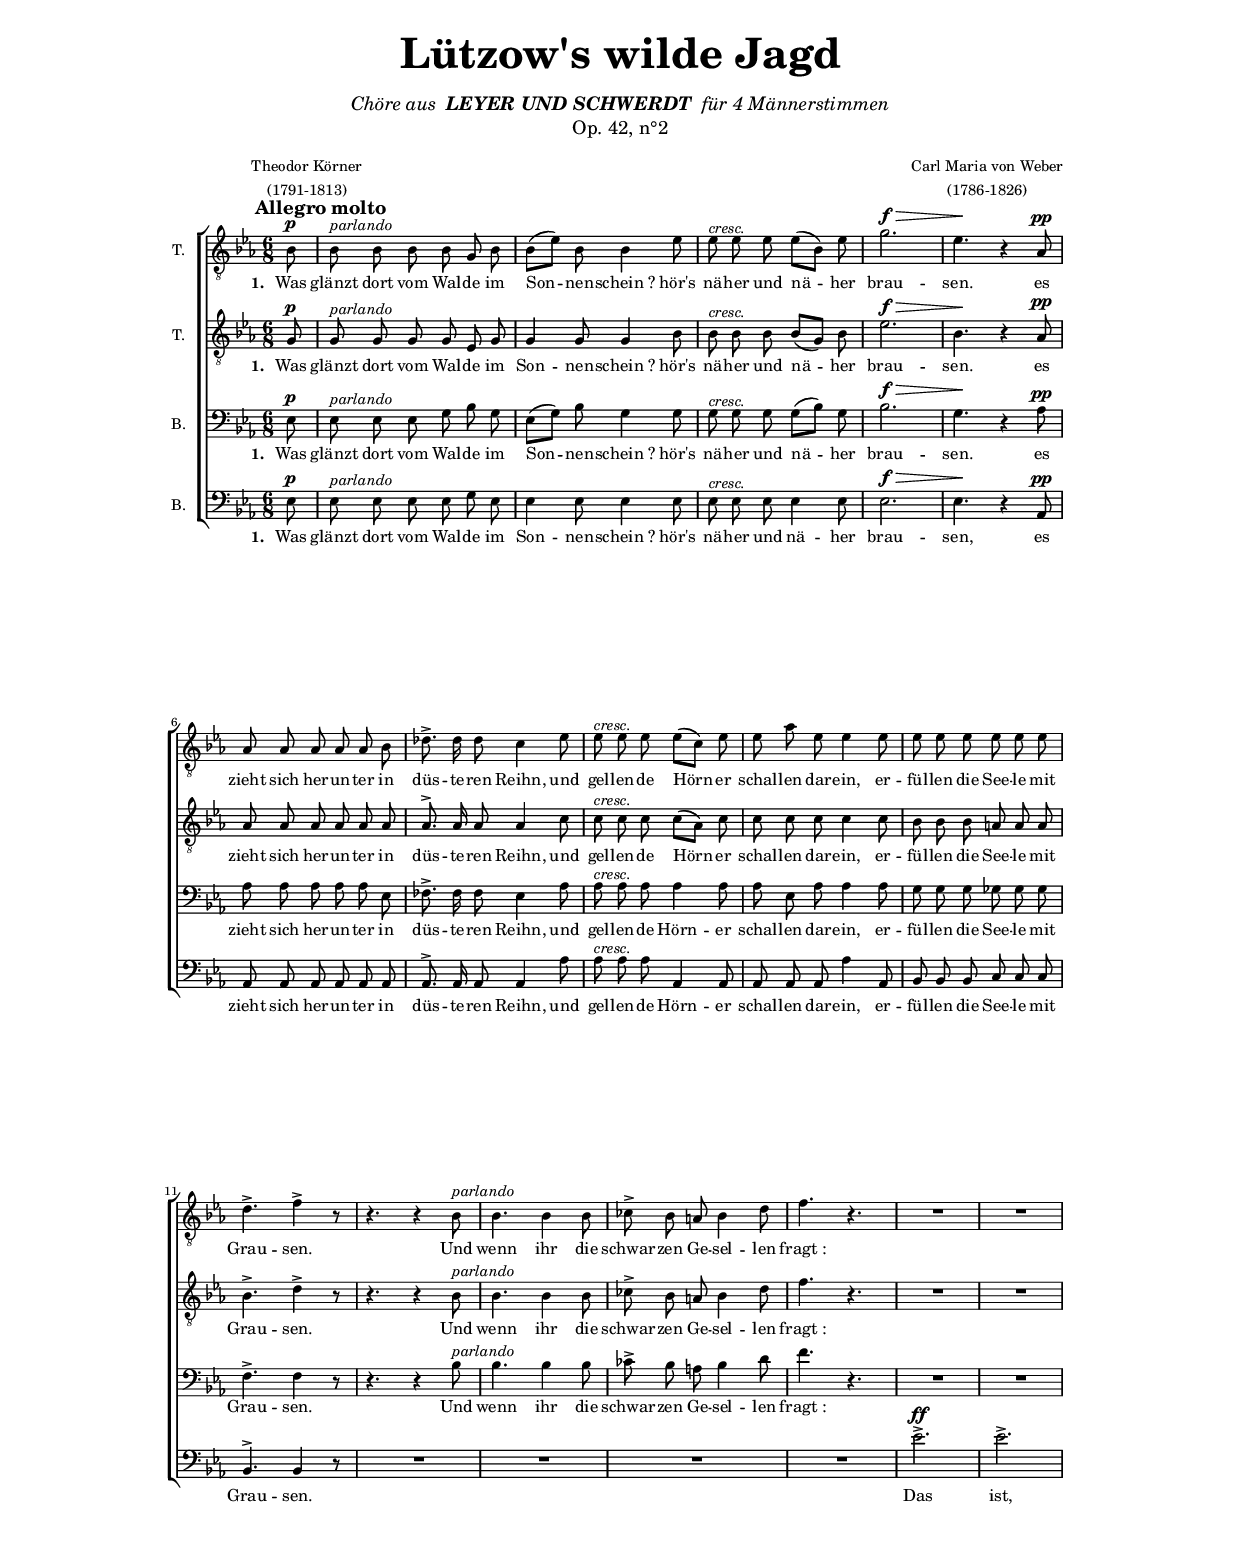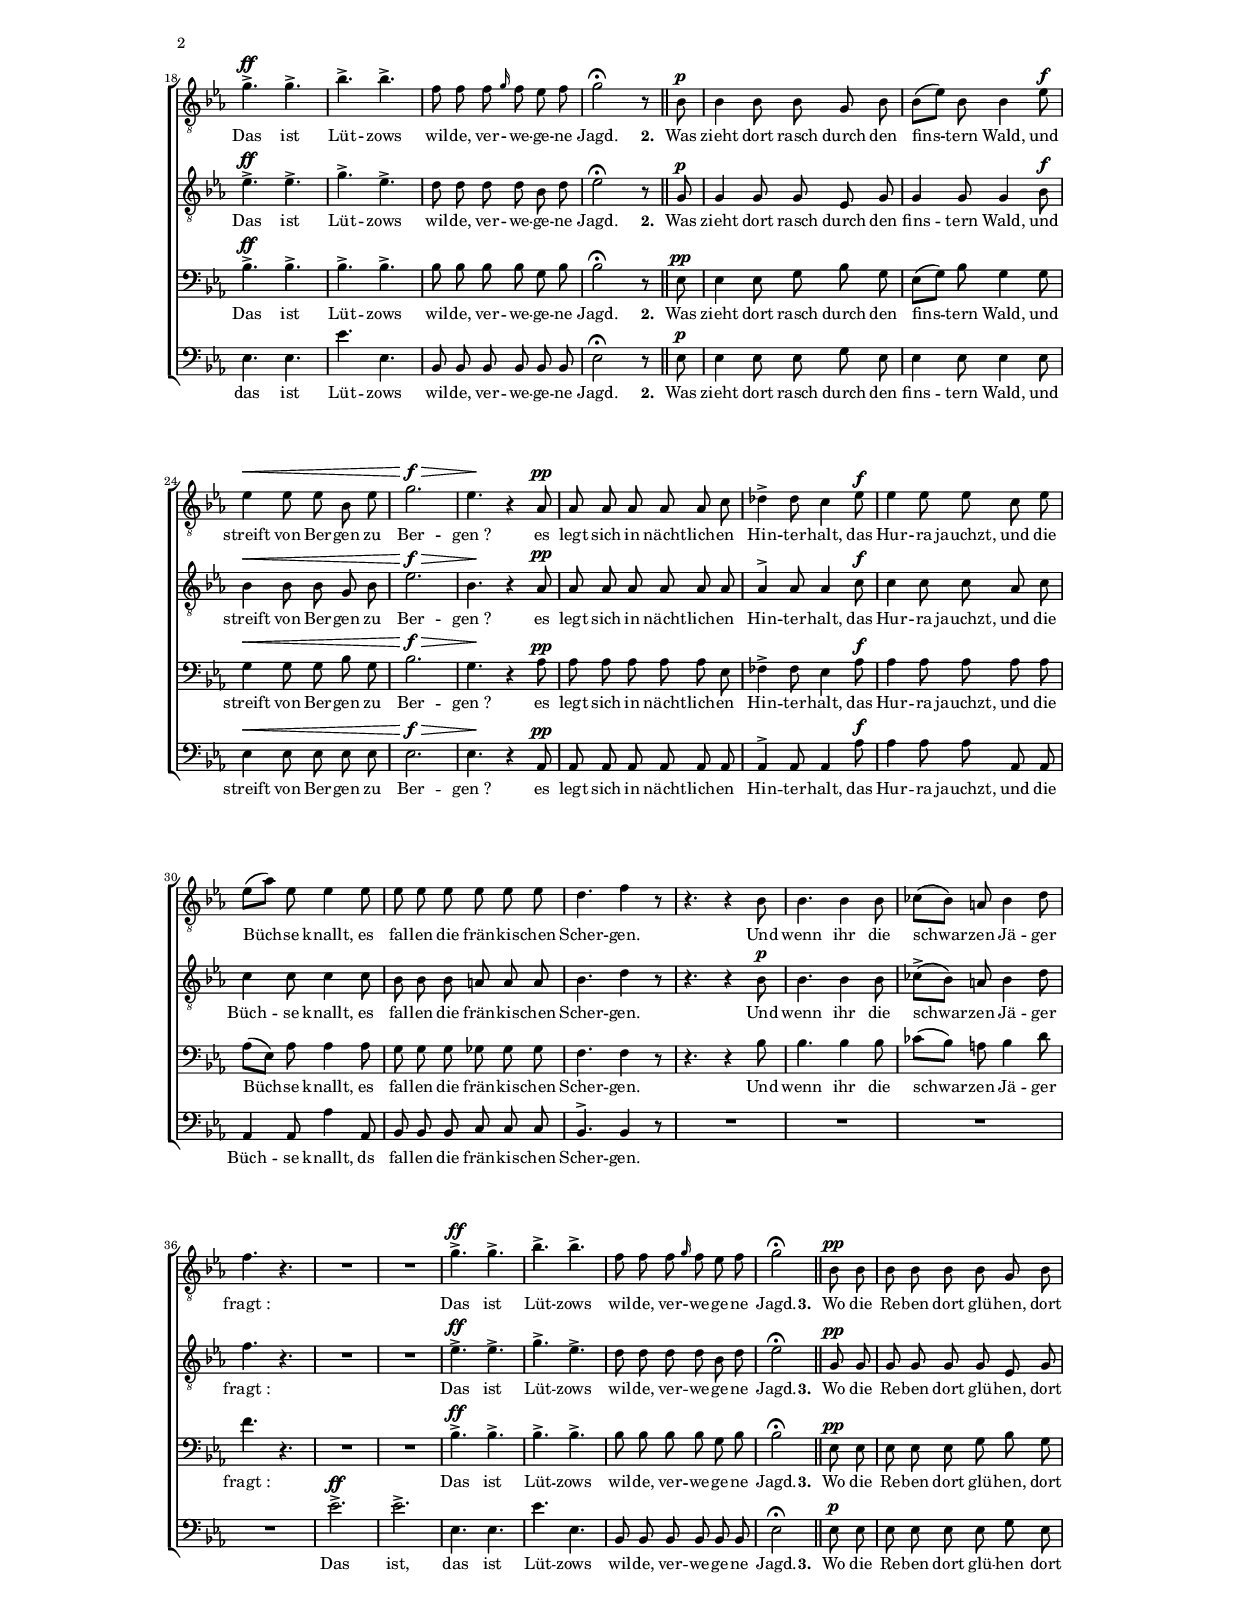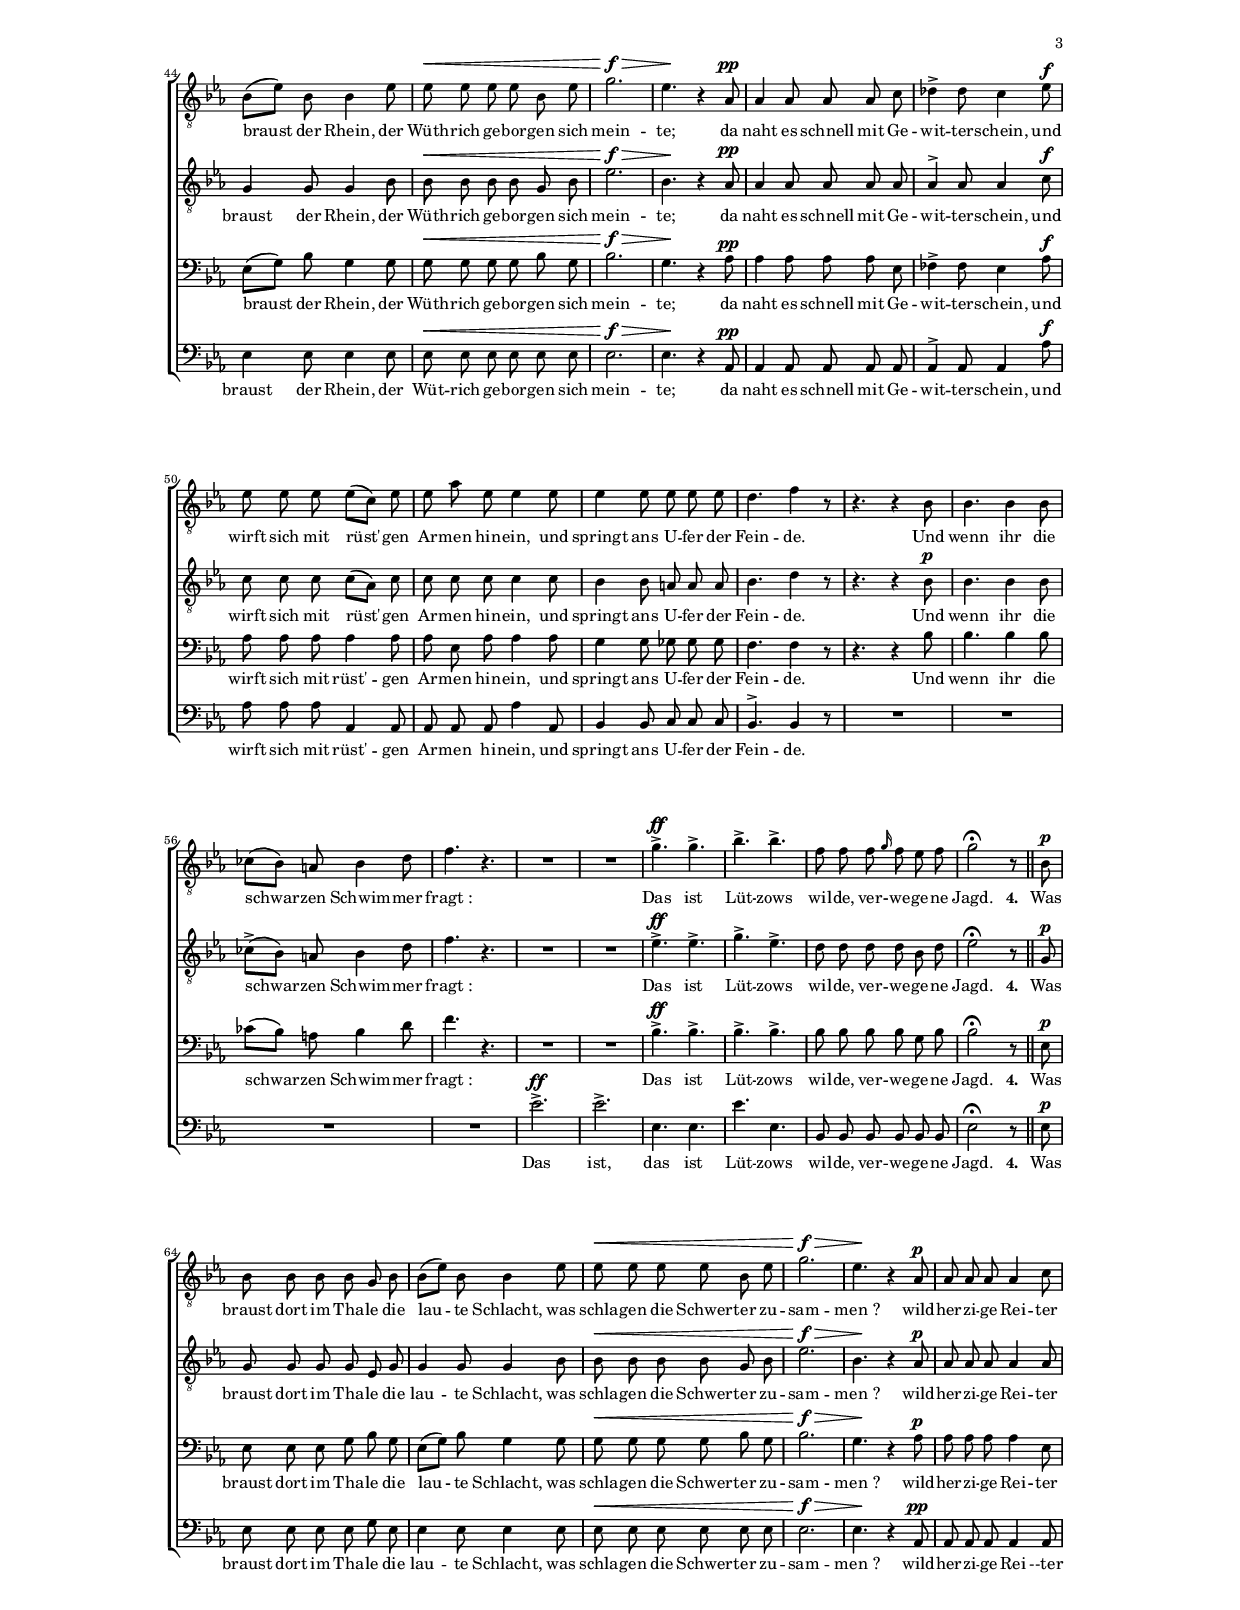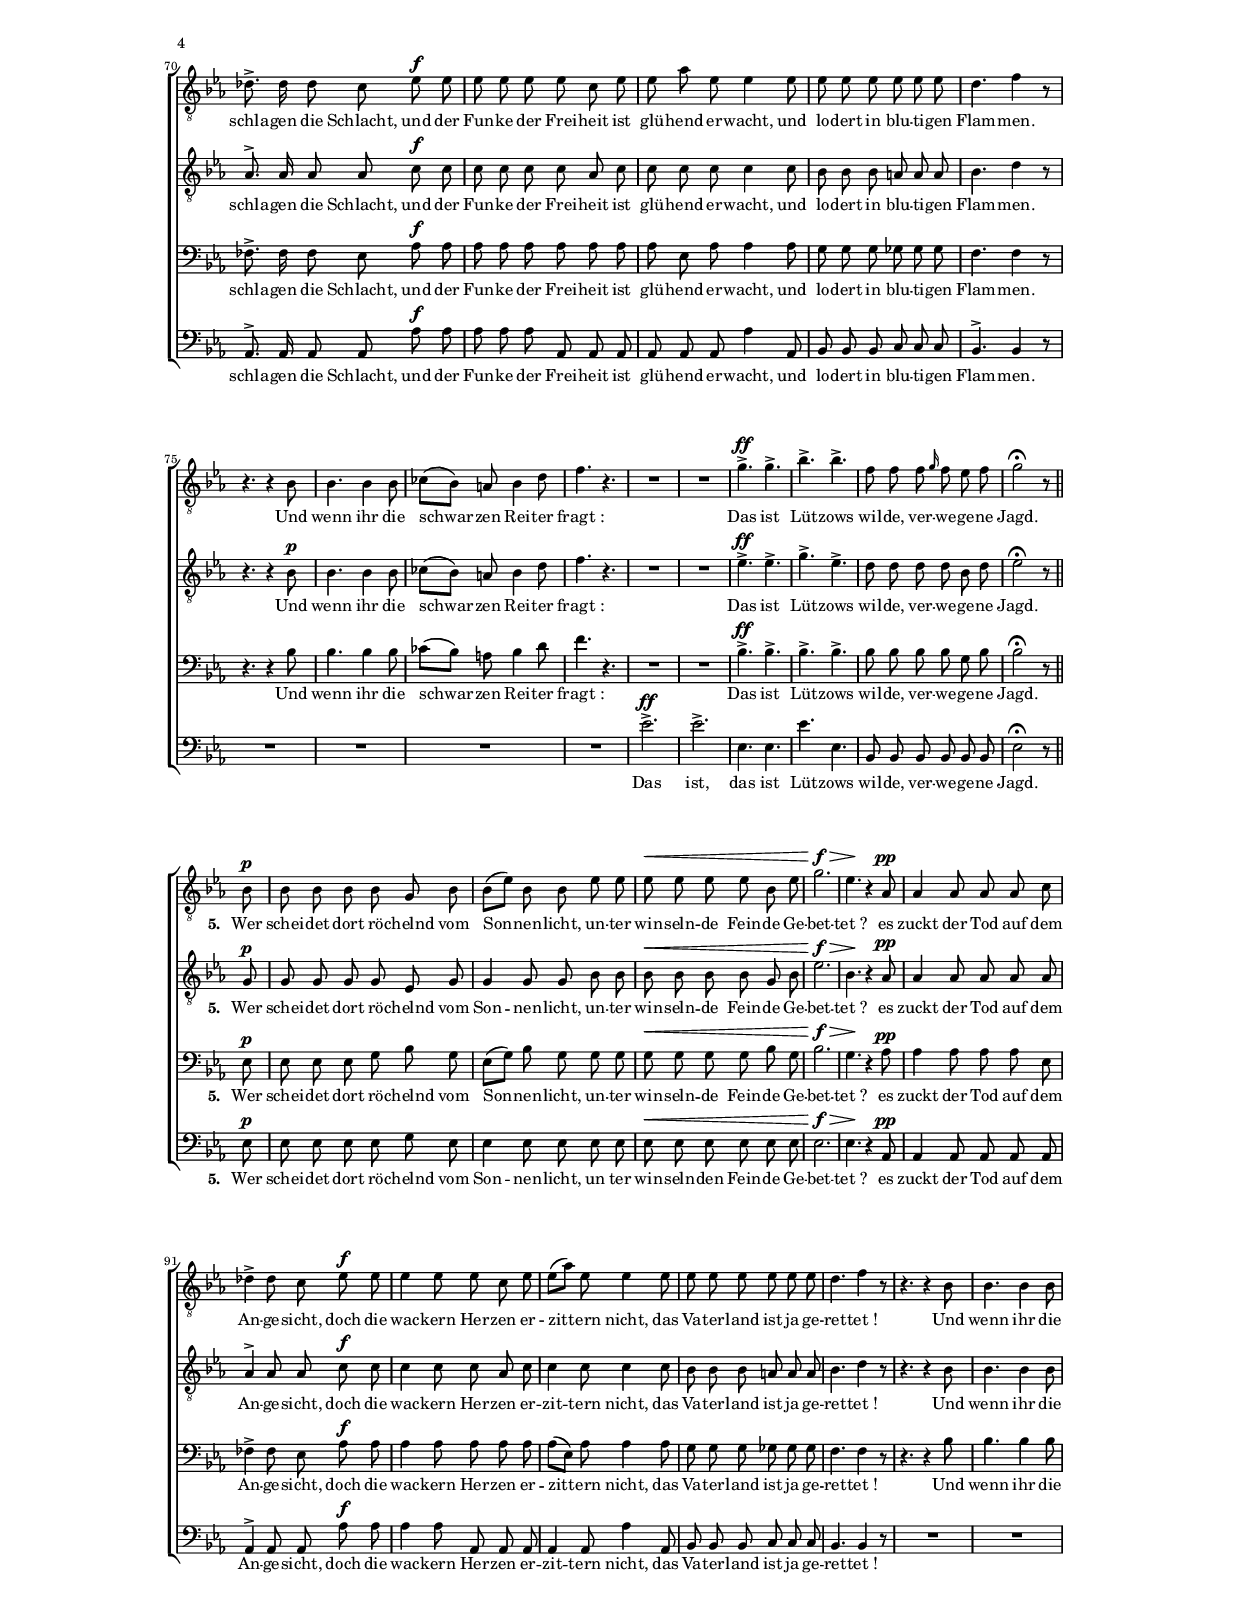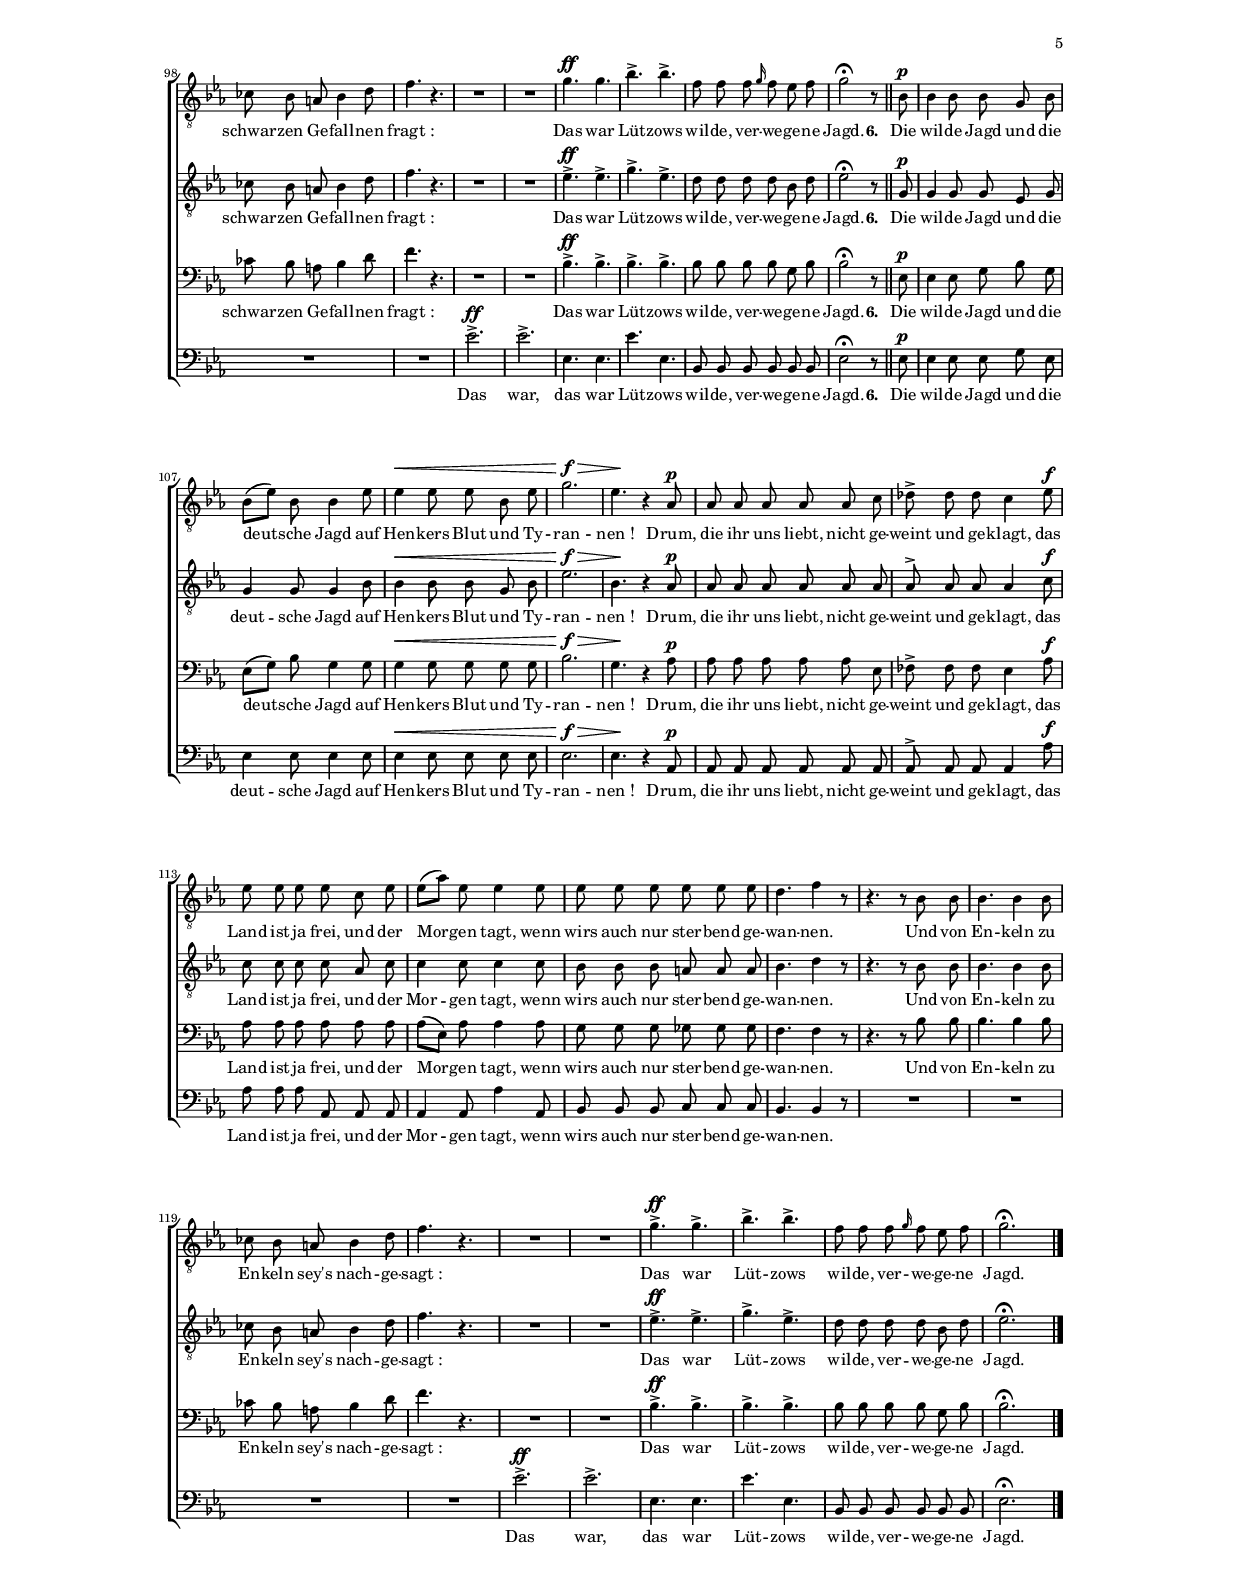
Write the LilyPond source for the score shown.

\version "2.12.3"

%---------------------------------------------------------------------------
%
%---------------------------------------------------------------------------

\paper {
	line-width = 15\cm
	top-margin = 1.2\cm
	bottom-margin = 2.4\cm
	after-title-space = 4\cm
	indent = 0.5\cm
	% annotate-spacing = ##t

}

#(set-global-staff-size 13)
#(ly:set-option 'point-and-click #f)

%---------------------------------------------------------------------------
%
%---------------------------------------------------------------------------

\header {
	title = \markup \center-column {
		\pad-markup #3 \fontsize #+5 {
			"Lützow's wilde Jagd"
		}
	}
	subtitle = \markup \center-column {
		\fontsize #+1 \medium \italic {
			\line { "Chöre aus" \bold " LEYER UND SCHWERDT" \medium " für 4 Männerstimmen" }
			\line { \upright "Op. 42, n°2" }
		}
	}
	poet = \markup {
		\hspace #11 \center-column {
			"Theodor Körner"
			"(1791-1813)"
		}
	}
	composer = \markup {
		\pad-to-box #'(0 . 0) #'(0 . 5)
		\center-column {
			"Carl Maria von Weber"
			"(1786-1826)"
		}
	}
}

%---------------------------------------------------------------------------
%
%---------------------------------------------------------------------------

global = {
	\time 6/8
	\key es \major
	\override DynamicTextSpanner #'dash-period = #-1.0
	\override Score.Hairpin #'to-barline = ##f
}
print = {
	\autoBeamOff
	\dynamicUp
}
mid = {
	\tempo 4=105
}

meter = \markup { \halign #1.6 \pad-to-box #'(0 . 0) #'(-4 . 0) \bold { Rasch und feurig } }
cres = \markup { \italic { cresc. } }
dim = \markup { \italic { dim. } }
par = \markup { \italic { parlando } }

% lang = \markup { Langsamer. }
% rit = \markup { \italic { Riten. } }
% rin = \markup { \italic { Rinf. } }
% solo = \markup { SOLO }
% coro = \markup { CHOEUR }
% resp = \markup { \musicglyph #"scripts.ufermata" }
% lie = \markup { \italic { lié } }
% plie = \markup { \dynamic p {  et lié } }
% pplie = \markup { \dynamic pp {  et lié } }
% Atem = \markup { A tempo }
% resp = \markup { \line { \musicglyph #"scripts.rcomma" \translate #'(-0.8 . 1.6) \musicglyph #"scripts.ufermata" } }
% endResp = \markup { \translate #'(5.5 . 0) { \musicglyph #"scripts.ufermata" } }

%---------------------------------------------------------------------------
%	NOTES
%---------------------------------------------------------------------------

TenI = \relative c' {
	\set Staff.instrumentName = #"T. "
	\clef "treble_8"
	
	\mark \markup { \bold \pad-to-box #'(0 . 0) #'(-4 . 0) { Allegro molto } }
	\partial 8 bes8\p
	bes8^\par bes bes bes g bes
	bes([ es]) bes bes4 es8
	es^\cres es es es([ bes]) es
	g2.\f\>
	es4.\! r4 as,8\pp
	as8 as as as as bes
	des8.^\accent des16 des8 c4 es8
	es8^\cres es es es([ c]) es
	es8 as es es4 es8
	es8 es es es es es
	d4.^\accent f4^\accent r8
	r4. r4 bes,8^\par
	bes4. bes4 bes8
	ces^\accent bes a bes4 d8
	f4. r4.
	R2.*2
	g4.^\accent\ff g^\accent
	bes4.^\accent bes^\accent
	f8 f f \grace g16 f8 es f
	g2^\fermata r8 \bar "||"
	
	bes,8\p
	bes4 bes8 bes g bes
	bes8([ es]) bes bes4 es8\f
	es4\< es8 es bes es
	g2.\!\f\>
	es4.\! r4 as,8\pp
	as8 as as as as c
	des4^\accent des8 c4 es8\f
	es4 es8 es c es
	es8[( as]) es es4 es8
	es8 es es es es es
	d4. f4 r8
	r4. r4 bes,8
	bes4. bes4 bes8
	ces8([ bes]) a bes4 d8
	f4. r4.
	R2.*2
	g4.^\accent\ff g^\accent
	bes4.^\accent bes^\accent
	f8 f f \grace g16 f8 es f
	g2^\fermata \bar "||"
	
	bes,8\pp bes
	bes8 bes bes bes g bes
	bes8([ es]) bes bes4 es8
	es8\< es es es bes es
	g2.\!\f\>
	es4.\! r4 as,8\pp
	as4 as8 as as c
	des4^\accent des8 c4 es8\f
	es8 es es es([ c]) es
	es8 as es es4 es8
	es4 es8 es es es
	d4. f4 r8
	r4. r4 bes,8
	bes4. bes4 bes8
	ces8([ bes]) a bes4 d8
	f4. r4.
	R2.*2
	g4.^\accent\ff g^\accent
	bes4.^\accent bes^\accent
	f8 f f \grace g16 f8 es f
	g2^\fermata r8 \bar "||"
	
	bes,8\p
	bes8 bes bes bes g bes
	bes8([ es]) bes bes4 es8
	es8\< es es es bes es
	g2.\!\f\>
	es4.\! r4 as,8\p
	as8 as as as4 c8
	des8.^\accent des16 des8 c es\f es
	es8 es es es c es
	es8 as es es4 es8
	es8 es es es es es
	d4. f4 r8
	r4. r4 bes,8
	bes4. bes4 bes8
	ces8([ bes]) a bes4 d8
	f4. r4.
	R2.*2
	g4.^\accent\ff g^\accent
	bes4.^\accent bes^\accent
	f8 f f \grace g16 f8 es f
	g2^\fermata r8 \bar "||"
	
	bes,8\p
	bes8 bes bes bes g bes
	bes8([ es]) bes bes es es
	es8\< es es es bes es
	g2.\!\f\>
	es4.\! r4 as,8\pp
	as4 as8 as as c
	des4^\accent des8 c es\f es
	es4 es8 es c es
	es8([ as]) es es4 es8
	es8 es es es es es
	d4. f4 r8
	r4. r4 bes,8
	bes4. bes4 bes8
	ces8 bes a bes4 d8
	f4. r4.
	R2.*2
	g4.\ff g
	bes4.^\accent bes^\accent
	f8 f f \grace g16 f8 es f
	g2^\fermata r8 \bar "||"
	
	bes,8\p
	bes4 bes8 bes g bes
	bes8([ es]) bes bes4 es8
	es4\< es8 es bes es
	g2.\!\f\>
	es4.\! r4 as,8\p
	as8 as as as as c
	des8^\accent des des c4 es8\f
	es8 es es es c es
	es8([ as]) es es4 es8
	es8 es es es es es
	d4. f4 r8
	r4. r8 bes,8 bes
	bes4. bes4 bes8
	ces8 bes a bes4 d8
	f4. r4.
	R2.*2
	g4.^\accent\ff g^\accent
	bes4.^\accent bes^\accent
	f8 f f \grace g16 f8 es f
	g2.^\fermata \bar "|."
}

TenII = \relative c' {
	\set Staff.instrumentName = #"T. "
	\clef "treble_8"
	
	\partial 8 g8\p
	g8^\par g g g es g
	g4 g8 g4 bes8 
	bes^\cres bes bes bes([ g]) bes
	es2.\f\>
	bes4.\! r4 as8\pp
	as8 as as as as as
	as8.^\accent as16 as8 as4 c8
	c8^\cres c c c([ as]) c
	c8 c c c4 c8
	bes8 bes bes a a a
	bes4.^\accent d4^\accent r8
	r4. r4 bes8^\par
	bes4. bes4 bes8
	ces^\accent bes a bes4 d8
	f4. r4.
	R2.*2
	es4.^\accent\ff es^\accent
	g4.^\accent es^\accent
	d8 d d d bes d
	es2^\fermata r8 \bar "||"
	
	g,8\p
	g4 g8 g es g
	g4 g8 g4 bes8\f
	bes4\< bes8 bes g bes
	es2.\!\f\>
	bes4.\! r4 as8\pp
	as8 as as as as as
	as4^\accent as8 as4 c8\f
	c4 c8 c as c
	c4 c8 c4 c8
	bes8 bes bes a a a
	bes4. d4 r8
	r4. r4 bes8\p
	bes4. bes4 bes8
	ces^\accent([ bes]) a bes4 d8
	f4. r4.
	R2.*2
	es4.^\accent\ff es^\accent
	g4.^\accent es^\accent
	d8 d d d bes d
	es2^\fermata \bar "||"
	
	g,8\pp g
	g8 g g g es g
	g4 g8 g4 bes8
	bes8\< bes bes bes g bes
	es2.\!\f\>
	bes4.\! r4 as8\pp
	as4 as8 as as as
	as4^\accent as8 as4 c8\f
	c8 c c c([ as]) c
	c8 c c c4 c8
	bes4 bes8 a a a
	bes4. d4 r8
	r4. r4 bes8\p
	bes4. bes4 bes8
	ces^\accent([ bes]) a bes4 d8
	f4. r4.
	R2.*2
	es4.^\accent\ff es^\accent
	g4.^\accent es^\accent
	d8 d d d bes d
	es2^\fermata r8 \bar "||"
	
	g,8\p
	g8 g g g es g
	g4 g8 g4 bes8
	bes8\< bes bes bes g bes
	es2.\!\f\>
	bes4.\! r4 as8\p
	as8 as as as4 as8
	as8.^\accent as16 as8 as c\f c
	c8 c c c as c
	c8 c c c4 c8
	bes8 bes bes a a a
	bes4. d4 r8
	r4. r4 bes8\p
	bes4. bes4 bes8
	ces([ bes]) a bes4 d8
	f4. r4.
	R2.*2
	es4.^\accent\ff es^\accent
	g4.^\accent es^\accent
	d8 d d d bes d
	es2^\fermata r8 \bar "||"
	
	g,8\p
	g8 g g g es g
	g4 g8 g bes bes
	bes8\< bes bes bes g bes
	es2.\!\f\>
	bes4.\! r4 as8\pp
	as4 as8 as as as8
	as4^\accent as8 as c\f c
	c4 c8 c as c
	c4 c8 c4 c8
	bes8 bes bes a a a
	bes4. d4 r8
	r4. r4 bes8
	bes4. bes4 bes8
	ces bes a bes4 d8
	f4. r4.
	R2.*2
	es4.^\accent\ff es^\accent
	g4.^\accent es^\accent
	d8 d d d bes d
	es2^\fermata r8 \bar "||"
	
	g,8\p
	g4 g8 g es g
	g4 g8 g4 bes8
	bes4\< bes8 bes g bes
	es2.\!\f\>
	bes4.\! r4 as8\p
	as8 as as as as as
	as8^\accent as as as4 c8\f
	c8 c c c as c
	c4 c8 c4 c8
	bes8 bes bes a a a
	bes4. d4 r8
	r4. r8 bes8 bes
	bes4. bes4 bes8
	ces8 bes a bes4 d8
	f4. r4.
	R2.*2
	es4.^\accent\ff es^\accent
	g4.^\accent es^\accent
	d8 d d d bes d
	es2.^\fermata \bar "|."
}

BasI = \relative c {
	\set Staff.instrumentName = #"B. "
	\clef bass
	
	\partial 8 es8\p
	es8^\par es es g bes g 
	es8[( g]) bes g4 g8
	g8^\cres g g g([ bes]) g
	bes2.\f\>
	g4.\! r4 as8\pp
	as8 as as as as es
	fes8.^\accent fes16 fes8 es4 as8
	as8^\cres as as as4 as8
	as8 es as as4 as8
	g8 g g ges ges ges
	f4.^\accent f4 r8
	r4. r4 bes8^\par
	bes4. bes4 bes8
	ces^\accent bes a bes4 d8
	f4. r4.
	R2.*2
	bes,4.^\accent\ff bes^\accent
	bes4.^\accent bes^\accent
	bes8 bes bes bes g bes
	bes2^\fermata r8 \bar "||"
	
	es,8\pp
	es4 es8 g bes g 
	es8([ g]) bes g4 g8
	g4\< g8 g bes g
	bes2.\!\f\>
	g4.\! r4 as8\pp
	as8 as as as as es
	fes4^\accent fes8 es4 as8\f
	as4 as8 as as as
	as8([ es]) as as4 as8
	g8 g g ges ges ges
	f4. f4 r8
	r4. r4 bes8
	bes4. bes4 bes8
	ces([ bes]) a bes4 d8
	f4. r4.
	R2.*2
	bes,4.^\accent\ff bes^\accent
	bes4.^\accent bes^\accent
	bes8 bes bes bes g bes
	bes2^\fermata \bar "||"
	
	es,8\pp es
	es8 es es g bes g 
	es8([ g]) bes g4 g8
	g8\< g g g bes g
	bes2.\!\f\>
	g4.\! r4 as8\pp
	as4 as8 as as es
	fes4^\accent fes8 es4 as8\f
	as8 as as as4 as8
	as8 es as as4 as8
	g4 g8 ges ges ges
	f4. f4 r8
	r4. r4 bes8
	bes4. bes4 bes8
	ces([ bes]) a bes4 d8
	f4. r4.
	R2.*2
	bes,4.^\accent\ff bes^\accent
	bes4.^\accent bes^\accent
	bes8 bes bes bes g bes
	bes2^\fermata r8 \bar "||"
	
	es,8\p
	es8 es es g bes g 
	es8([ g]) bes g4 g8
	g8\< g g g bes g
	bes2.\!\f\>
	g4.\! r4 as8\p
	as8 as as as4 es8
	fes8.^\accent fes16 fes8 es8 as\f as
	as8 as as as as as
	as8 es as as4 as8
	g8 g g ges ges ges
	f4. f4 r8
	r4. r4 bes8
	bes4. bes4 bes8
	ces([ bes]) a bes4 d8
	f4. r4.
	R2.*2
	bes,4.^\accent\ff bes^\accent
	bes4.^\accent bes^\accent
	bes8 bes bes bes g bes
	bes2^\fermata r8 \bar "||"
	
	es,8\p
	es8 es es g bes g 
	es8([ g]) bes g g g
	g8\< g g g bes g
	bes2.\!\f\>
	g4.\! r4 as8\pp
	as4 as8 as as es
	fes4^\accent fes8 es as\f as
	as4 as8 as as as
	as8[( es]) as as4 as8
	g8 g g ges ges ges
	f4. f4 r8
	r4. r4 bes8
	bes4. bes4 bes8
	ces8 bes a bes4 d8
	f4. r4.
	R2.*2
	bes,4.^\accent\ff bes^\accent
	bes4.^\accent bes^\accent
	bes8 bes bes bes g bes
	bes2^\fermata r8 \bar "||"
	
	es,8\p
	es4 es8 g bes g 
	es8([ g]) bes g4 g8
	g4\< g8 g g g
	bes2.\!\f\>
	g4.\! r4 as8\p
	as8 as as as as es8
	fes8^\accent fes fes es4 as8\f
	as8 as as as as as
	as8[( es]) as as4 as8
	g8 g g ges ges ges
	f4. f4 r8
	r4. r8 bes bes
	bes4. bes4 bes8
	ces bes a bes4 d8
	f4. r4.
	R2.*2
	bes,4.^\accent\ff bes^\accent
	bes4.^\accent bes^\accent
	bes8 bes bes bes g bes
	bes2.^\fermata \bar "|."
}

BasII = \relative c {
	\set Staff.instrumentName = #"B. "
	\clef bass
	
	\partial 8 es8\p
	es8^\par es es es g es 
	es4 es8 es4 es8
	es^\cres es es es4 es8
	es2.\f\>
	es4.\! r4 as,8\pp
	as8 as as as as as
	as8.^\accent as16 as8 as4 as'8
	as8^\cres as as as,4 as8
	as8 as as as'4 as,8
	bes8 bes bes c c c
	bes4.^\accent bes4 r8
	R2.*4
	es'2.^\accent\ff
	es2.^\accent
	es,4. es
	es'4. es,
	bes8 bes bes bes bes bes
	es2^\fermata r8 \bar "||"
	
	es8\p
	es4 es8 es g es 
	es4 es8 es4 es8
	es4\< es8 es es es
	es2.\!\f\>
	es4.\! r4 as,8\pp
	as8 as as as as as
	as4^\accent as8 as4 as'8\f
	as4 as8 as as, as
	as4 as8 as'4 as,8
	bes8 bes bes c c c
	bes4.^\accent bes4 r8
	R2.*4
	es'2.^\accent\ff
	es2.^\accent
	es,4. es
	es'4. es,
	bes8 bes bes bes bes bes
	es2^\fermata \bar "||"
	
	es8\p es
	es8 es es es g es 
	es4 es8 es4 es8
	es8\< es es es es es
	es2.\!\f\>
	es4.\! r4 as,8\pp
	as4 as8 as as as
	as4^\accent as8 as4 as'8\f
	as8 as as as,4 as8
	as8 as as as'4 as,8
	bes4 bes8 c c c
	bes4.^\accent bes4 r8
	R2.*4
	es'2.^\accent\ff
	es2.^\accent
	es,4. es
	es'4. es,
	bes8 bes bes bes bes bes
	es2^\fermata r8 \bar "||"
	
	es8\p
	es8 es es es g es 
	es4 es8 es4 es8
	es8\< es es es es es
	es2.\!\f\>
	es4.\! r4 as,8\pp
	as8 as as as4 as8
	as8.^\accent as16 as8 as as'\f as
	as8 as as as, as as
	as8 as as as'4 as,8
	bes8 bes bes c c c
	bes4.^\accent bes4 r8
	R2.*4
	es'2.^\accent\ff
	es2.^\accent
	es,4. es
	es'4. es,
	bes8 bes bes bes bes bes
	es2^\fermata r8 \bar "||"
	
	es8\p
	es8 es es es g es 
	es4 es8 es es es
	es8\< es es es es es
	es2.\!\f\>
	es4.\! r4 as,8\pp
	as4 as8 as as as
	as4^\accent as8 as as'\f as
	as4 as8 as, as as
	as4 as8 as'4 as,8
	bes8 bes bes c c c
	bes4. bes4 r8
	R2.*4
	es'2.^\accent\ff
	es2.^\accent
	es,4. es
	es'4. es,
	bes8 bes bes bes bes bes
	es2^\fermata r8 \bar "||"
	
	es8\p
	es4 es8 es g es 
	es4 es8 es4 es8
	es4\< es8 es es es
	es2.\!\f\>
	es4.\! r4 as,8\p
	as8 as as as as as
	as8^\accent as as as4 as'8\f
	as8 as as as, as as
	as4 as8 as'4 as,8
	bes8 bes bes c c c
	bes4. bes4 r8
	R2.*4
	es'2.^\accent\ff
	es2.^\accent
	es,4. es
	es'4. es,
	bes8 bes bes bes bes bes
	es2.^\fermata \bar "|."
}


%---------------------------------------------------------------------------
%	LYRICS
%---------------------------------------------------------------------------

txtA = \lyricmode {
	\set stanza = #"1. "
	Was glänzt dort vom Wal -- de im Son -- nen -- schein_?
	hör's nä -- her und nä -- her brau -- sen.
	es zieht sich her -- un -- ter in düs -- te -- ren Reihn,
	und gel -- len -- de Hörn -- er schal -- len dar -- ein,
	er -- fül -- len die See -- le mit Grau -- sen.
	Und wenn ihr die schwar -- zen Ge -- sel -- len fragt_:
	Das ist Lüt -- zows wil -- de, ver -- we -- ge -- ne Jagd.
	\set stanza = #"2. "
	Was zieht dort rasch durch den fins -- tern Wald,
	und streift von Ber -- gen zu Ber -- gen_?
	es legt sich in nächt -- lich -- en Hin -- ter -- halt,
	das Hur -- ra jauchzt, und die Büch -- se knallt,
	es fal -- len die frän -- kis -- chen Scher -- gen.
	Und wenn ihr die schwar -- zen Jä -- ger fragt_:
	Das ist Lüt -- zows wil -- de, ver -- we -- ge -- ne Jagd.
	\set stanza = #"3. "
	Wo die Re -- ben dort glü -- hen, dort braust der Rhein,
	der Wüth -- rich ge -- bor -- gen sich mein -- te;
	da naht es schnell mit Ge -- wit -- ter -- schein,
	und wirft sich mit rüst' -- gen Ar -- men hin -- ein,
	und springt ans U -- fer der Fein -- de.
	Und wenn ihr die schwar -- zen Schwim -- mer fragt_:
	Das ist Lüt -- zows wil -- de, ver -- we -- ge -- ne Jagd.
	\set stanza = #"4. "
	Was braust dort im Tha -- le die lau -- te Schlacht,
	was schla -- gen die Schwer -- ter zu -- sam -- men_?
	wild -- her -- zi -- ge Rei -- ter schla -- gen die Schlacht,
	und der Fun -- ke der Frei -- heit ist glü -- hend er -- wacht,
	und lo -- dert in blu -- ti -- gen Flam -- men.
	Und wenn ihr die schwar -- zen Rei -- ter fragt_:
	Das ist Lüt -- zows wil -- de, ver -- we -- ge -- ne Jagd.
	\set stanza = #"5. "
	Wer schei -- det dort rö -- chelnd vom Son -- nen -- licht,
	un -- ter win -- seln -- de Fein -- de Ge -- bet -- tet_?
	es zuckt der Tod auf dem An -- ge -- sicht,
	doch die wac -- kern Her -- zen er -- zit -- tern nicht,
	das Va -- ter -- land ist ja ge -- ret -- tet_!
	Und wenn ihr die schwar -- zen Ge -- fall -- nen fragt_:
	Das war Lüt -- zows wil -- de, ver -- we -- ge -- ne Jagd.
	\set stanza = #"6. "
	Die wil -- de Jagd und die deut -- sche Jagd
	auf Hen -- kers Blut und Ty -- ran -- nen_!
	Drum, die ihr uns liebt, nicht ge -- weint und ge -- klagt,
	das Land ist ja frei, und der Mor -- gen tagt,
	wenn wirs auch nur ster -- bend ge -- wan -- nen.
	Und von En -- keln zu En -- keln sey's nach -- ge -- sagt_:
	Das war Lüt -- zows wil -- de, ver -- we -- ge -- ne Jagd.
}
txtB = \lyricmode {
	\set stanza = #"1. "
	Was glänzt dort vom Wal -- de im Son -- nen -- schein_?
	hör's nä -- her und nä -- her brau -- sen,
	es zieht sich her -- un -- ter in düs -- te -- ren Reihn,
	und gel -- len -- de Hörn -- er schal -- len dar -- ein,
	er -- fül -- len die See -- le mit Grau -- sen.
	Das ist, das ist Lüt -- zows wil -- de, ver -- we -- ge -- ne Jagd.
	\set stanza = #"2. "
	Was zieht dort rasch durch den fins -- tern Wald,
	und streift von Ber -- gen zu Ber -- gen_?
	es legt sich in nächt -- lich -- en Hin -- ter -- halt,
	das Hur -- ra jauchzt, und die Büch -- se knallt,
	ds fal -- len die frän -- kis -- chen Scher -- gen.
	Das ist, das ist Lüt -- zows wil -- de, ver -- we -- ge -- ne Jagd.
	\set stanza = #"3. "
	Wo die Re -- ben dort glü -- hen dort braust der Rhein,
	der Wüt -- rich ge -- bor -- gen sich mein -- te;
	da naht es schnell mit Ge -- wit -- ter -- schein,
	und wirft sich mit rüst' -- gen Ar -- men hi -- nein,
	und springt ans U -- fer der Fein -- de.
	Das ist, das ist Lüt -- zows wil -- de, ver -- we -- ge -- ne Jagd.
	\set stanza = #"4. "
	Was braust dort im Tha -- le die lau -- te Schlacht,
	was schla -- gen die Schwer -- ter zu -- sam -- men_?
	wild -- her -- zi -- ge Rei --ter schla -- gen die Schlacht,
	und der Fun -- ke der Frei -- heit ist glü -- hend er -- wacht,
	und lo -- dert in blu -- ti -- gen Flam -- men.
	Das ist, das ist Lüt -- zows wil -- de, ver -- we -- ge -- ne Jagd.
	\set stanza = #"5. "
	Wer schei -- det dort rö -- chelnd vom Son -- nen -- licht,
	un ter win -- seln -- den Fein -- de Ge -- bet -- tet_?
	es zuckt der Tod auf dem An -- ge -- sicht,
	doch die wac -- kern Her -- zen er -- zit -- tern nicht,
	das Va -- ter -- land ist ja ge -- ret -- tet_!
	Das war, das war Lüt -- zows wil -- de, ver -- we -- ge -- ne Jagd.
	\set stanza = #"6. "
	Die wil -- de Jagd und die deut -- sche Jagd
	auf Hen -- kers Blut und Ty -- ran -- nen_!
	Drum, die ihr uns liebt, nicht ge -- weint und ge -- klagt,
	das Land ist ja frei, und der Mor -- gen tagt,
	wenn wirs auch nur ster -- bend ge -- wan -- nen.
	Das war, das war Lüt -- zows wil -- de, ver -- we -- ge -- ne Jagd.
}

%---------------------------------------------------------------------------
%	MIDI OUTPUT
%---------------------------------------------------------------------------

\score {
	<<
	\new Staff = "TenI" { \set Staff.midiInstrument = "Clarinet" \global \mid \TenI }
	\new Staff = "TenII" { \set Staff.midiInstrument = "oboe" \global \mid \TenII }
	\new Staff = "BasI" { \set Staff.midiInstrument = "french horn" \global \mid \BasI }
	\new Staff = "BasII" { \set Staff.midiInstrument = "bassoon" \global \mid \BasII }
	>>
	\midi { \context { \Voice \remove "Dynamic_performer" } }
}

%---------------------------------------------------------------------------
%	SHEET OUTPUT
%---------------------------------------------------------------------------

\score {
	\new ChoirStaff <<
		\new Voice = "T.I" << \global \print \TenI >>
		\new Lyrics \lyricsto "T.I" { \txtA }
		\new Voice = "T.II" << \global \print \TenII >>
		\new Lyrics \lyricsto "T.II" { \txtA }
		\new Voice = "B.I" << \global \print \BasI >>
		\new Lyrics \lyricsto "B.I" { \txtA }
		\new Voice = "B.II" << \global \print \BasII >>
		\new Lyrics \lyricsto "B.II" { \txtB }
	>>
	\layout  { }
}

%---------------------------------------------------------------------------
%	ADDITIONAL VERSES
%---------------------------------------------------------------------------

% \markup {
	% \pad-to-box #'(0 . 0) #'(0 . 15)
	% \fill-line
	% \fontsize #+1 {
		% \hspace #0.5 % décalage par rapport à la marge de gauche
		% \column {
			% \line {
				% \bold "2."
				% \column {

				% }
			% }
		% }
		% \hspace #0.1  % ajout d'espace horizontal entre les colonnes
		% \column {
			% \line {
				% \bold "3."
				% \column {

				% }
			% }
		% }
	% \hspace #0.5 % décalage par rapport à la marge de droite
	% }
% }